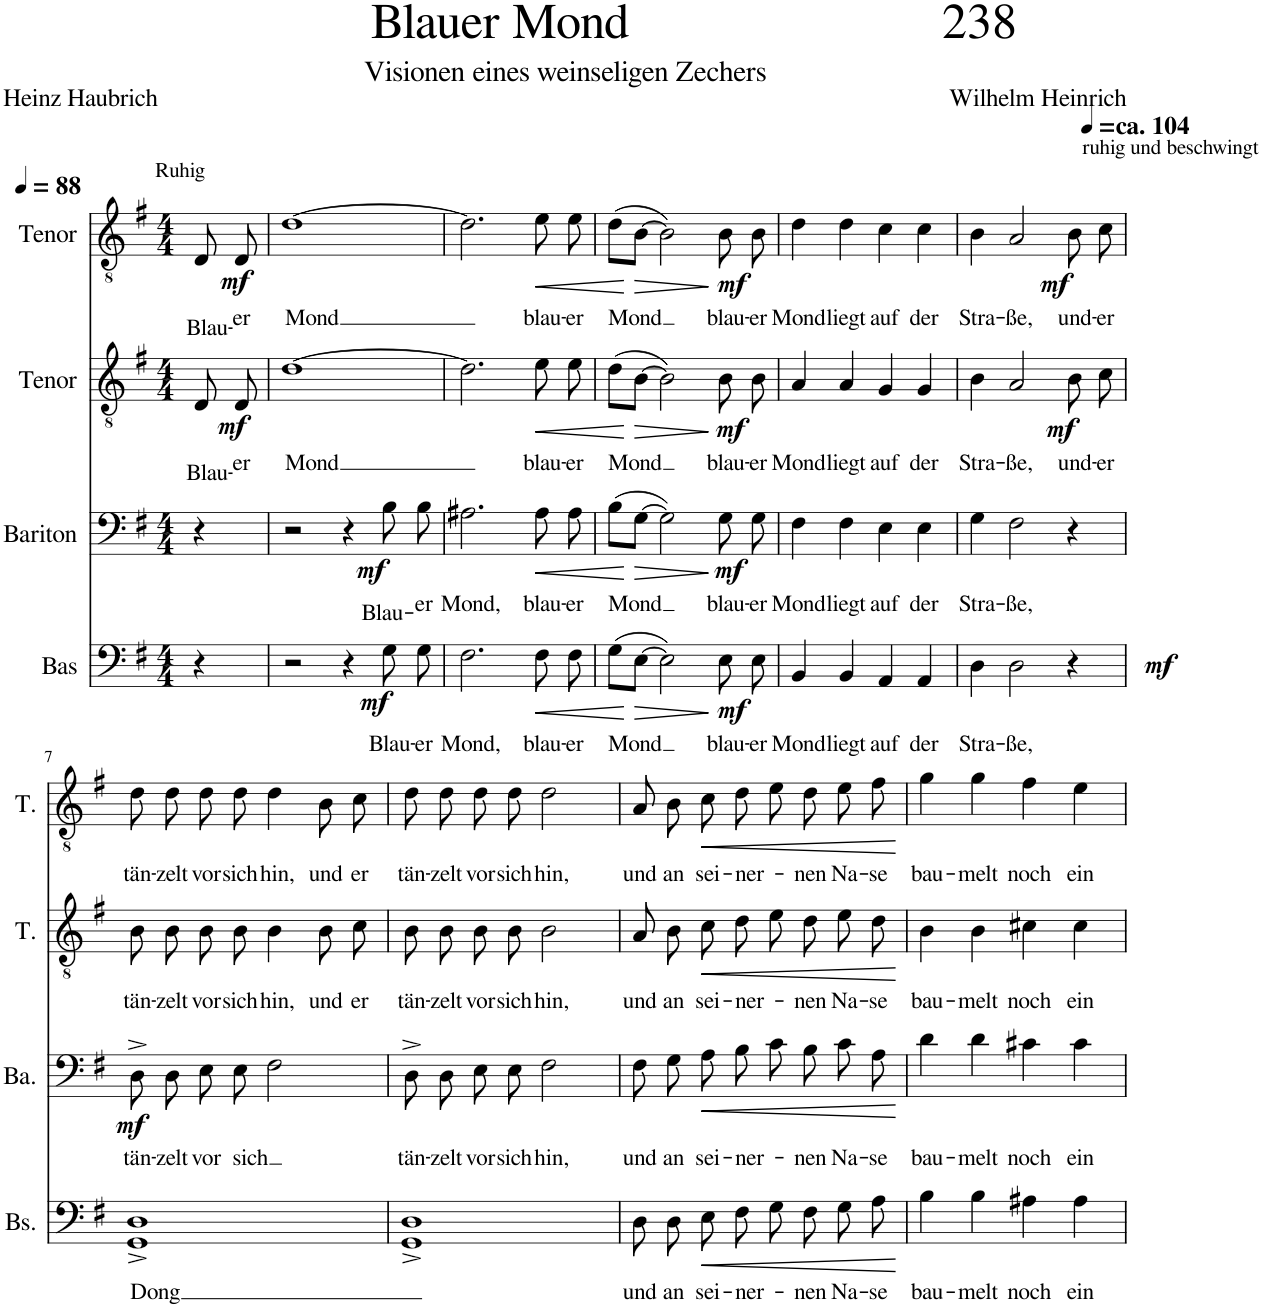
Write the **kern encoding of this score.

**kern	**text	**dynam	**kern	**text	**dynam	**kern	**text	**dynam	**kern	**text	**dynam
*part4	*part4	*part4	*part3	*part3	*part3	*part2	*part2	*part2	*part1	*part1	*part1
*staff4	*staff4	*staff4	*staff3	*staff3	*staff3	*staff2	*staff2	*staff2	*staff1	*staff1	*staff1
*I"Bas	*	*	*I"Bariton	*	*	*I"Tenor	*	*	*I"Tenor	*	*
*I'Bs.	*	*	*I'Ba.	*	*	*I'T.	*	*	*I'T.	*	*
*clefF4	*	*	*clefF4	*	*	*clefGv2	*	*	*clefGv2	*	*
*k[f#]	*	*	*k[f#]	*	*	*k[f#]	*	*	*k[f#]	*	*
*M4/4	*	*	*M4/4	*	*	*M4/4	*	*	*M4/4	*	*
*MM88	*	*	*MM88	*	*	*MM88	*	*	*MM88	*	*
=1	=1	=1	=1	=1	=1	=1	=1	=1	=1	=1	=1
!	!	!	!	!	!	!	!	!	!LO:TX:a:t=Ruhig	!	!
!	!	!	!	!	!	!	!LO:LY:b	!	!	!LO:LY:b	!
4r	.	.	4r	.	.	8D/	Blau-	.	8D/	Blau-	.
!	!	!	!	!	!	!	!LO:LY:b	!LO:DY:b	!	!LO:LY:b	!LO:DY:b
.	.	.	.	.	.	8D/	-er	mf	8D/	-er	mf
=2	=2	=2	=2	=2	=2	=2	=2	=2	=2	=2	=2
!	!	!	!	!	!	!	!LO:LY:b	!	!	!LO:LY:b	!
2r	.	.	2r	.	.	[1d	Mond	.	[1d	Mond	.
4r	.	.	4r	.	.	.	.	.	.	.	.
!	!LO:LY:b	!LO:DY:b	!	!LO:LY:b	!LO:DY:b	!	!	!	!	!	!
8G\	Blau-	mf	8B\	Blau-	mf	.	.	.	.	.	.
!	!LO:LY:b	!	!	!LO:LY:b	!	!	!	!	!	!	!
8G\	-er	.	8B\	-er	.	.	.	.	.	.	.
=3	=3	=3	=3	=3	=3	=3	=3	=3	=3	=3	=3
!	!LO:LY:b	!	!	!LO:LY:b	!	!	!	!	!	!	!
2.F#\	Mond,	.	2.A#X\	Mond,	.	2.d\]	.	.	2.d\]	.	.
!	!LO:LY:b	!LO:HP:b	!	!LO:LY:b	!LO:HP:b	!	!LO:LY:b	!LO:HP:b	!	!LO:LY:b	!LO:HP:b
8F#\	blau-	<	8A#\	blau-	<	8e\	blau-	<	8e\	blau-	<
!	!LO:LY:b	!	!	!LO:LY:b	!	!	!LO:LY:b	!	!	!LO:LY:b	!
8F#\	-er	.	8A#\	-er	.	8e\	-er	.	8e\	-er	.
=4	=4	=4	=4	=4	=4	=4	=4	=4	=4	=4	=4
!	!LO:LY:b	!	!	!LO:LY:b	!	!	!LO:LY:b	!	!	!LO:LY:b	!
(8G\L	Mond	.	(8B\L	Mond	.	(8d\L	Mond	.	(8d\L	Mond	.
!	!	!LO:HP:n=1:b	!	!	!LO:HP:n=1:b	!	!	!LO:HP:n=1:b	!	!	!LO:HP:n=1:b
[8E\J	.	[ >	[8G\J	.	[ >	[8B\J	.	[ >	[8B\J	.	[ >
2E\])	.	.	2G\])	.	.	2B\])	.	.	2B\])	.	.
!	!LO:LY:b	!LO:DY:n=1:b	!	!LO:LY:b	!LO:DY:n=1:b	!	!LO:LY:b	!LO:DY:n=1:b	!	!LO:LY:b	!LO:DY:n=1:b
8E\	blau-	] mf	8G\	blau-	] mf	8B\	blau-	] mf	8B\	blau-	] mf
!	!LO:LY:b	!	!	!LO:LY:b	!	!	!LO:LY:b	!	!	!LO:LY:b	!
8E\	-er	.	8G\	-er	.	8B\	-er	.	8B\	-er	.
=5	=5	=5	=5	=5	=5	=5	=5	=5	=5	=5	=5
!	!LO:LY:b	!	!	!LO:LY:b	!	!	!LO:LY:b	!	!	!LO:LY:b	!
4BB/	Mond	.	4F#\	Mond	.	4A/	Mond	.	4d\	Mond	.
!	!LO:LY:b	!	!	!LO:LY:b	!	!	!LO:LY:b	!	!	!LO:LY:b	!
4BB/	liegt	.	4F#\	liegt	.	4A/	liegt	.	4d\	liegt	.
!	!LO:LY:b	!	!	!LO:LY:b	!	!	!LO:LY:b	!	!	!LO:LY:b	!
4AA/	auf	.	4E\	auf	.	4G/	auf	.	4c\	auf	.
!	!LO:LY:b	!	!	!LO:LY:b	!	!	!LO:LY:b	!	!	!LO:LY:b	!
4AA/	der	.	4E\	der	.	4G/	der	.	4c\	der	.
=6	=6	=6	=6	=6	=6	=6	=6	=6	=6	=6	=6
!	!LO:LY:b	!	!	!LO:LY:b	!	!	!LO:LY:b	!	!	!LO:LY:b	!
4D\	Stra-	.	4G\	Stra-	.	4B\	Stra-	.	4B\	Stra-	.
!	!	!	!	!	!	!	!	!	!LO:TX:a:t=ruhig und beschwingt	!	!
!	!LO:LY:b	!	!	!LO:LY:b	!	!	!LO:LY:b	!	!	!LO:LY:b	!
2D\	-ße,	.	2F#\	-ße,	.	2A/	-ße,	.	2A/	-ße,	.
!	!	!	!	!	!	!	!	!	!LO:TX:a:B:t=ca. 104	!	!
!	!	!LO:DY:b	!	!	!	!	!LO:LY:b	!LO:DY:b	!	!LO:LY:b	!LO:DY:b
4r	.	mf	4r	.	.	8B\	und-	mf	8B\	und-	mf
!	!	!	!	!	!	!	!LO:LY:b	!	!	!LO:LY:b	!
.	.	.	.	.	.	8c\	-er	.	8c\	-er	.
!!LO:LB:g=z
=7	=7	=7	=7	=7	=7	=7	=7	=7	=7	=7	=7
!	!LO:LY:b	!	!	!LO:LY:b	!LO:DY:b	!	!LO:LY:b	!	!	!LO:LY:b	!
1GG^ 1D^	Dong	.	8D^\	tän-	mf	8B\	tän-	.	8d\	tän-	.
!	!	!	!	!LO:LY:b	!	!	!LO:LY:b	!	!	!LO:LY:b	!
.	.	.	8D\	-zelt	.	8B\	-zelt	.	8d\	-zelt	.
!	!	!	!	!LO:LY:b	!	!	!LO:LY:b	!	!	!LO:LY:b	!
.	.	.	8E\	vor	.	8B\	vor	.	8d\	vor	.
!	!	!	!	!LO:LY:b	!	!	!LO:LY:b	!	!	!LO:LY:b	!
.	.	.	8E\	sich	.	8B\	sich	.	8d\	sich	.
!	!	!	!	!	!	!	!LO:LY:b	!	!	!LO:LY:b	!
.	.	.	2F#\	.	.	4B\	hin,	.	4d\	hin,	.
!	!	!	!	!	!	!	!LO:LY:b	!	!	!LO:LY:b	!
.	.	.	.	.	.	8B\	und	.	8B\	und	.
!	!	!	!	!	!	!	!LO:LY:b	!	!	!LO:LY:b	!
.	.	.	.	.	.	8c\	er	.	8c\	er	.
=8	=8	=8	=8	=8	=8	=8	=8	=8	=8	=8	=8
!	!	!	!	!LO:LY:b	!	!	!LO:LY:b	!	!	!LO:LY:b	!
1GG^ 1D^	.	.	8D^\	tän-	.	8B\	tän-	.	8d\	tän-	.
!	!	!	!	!LO:LY:b	!	!	!LO:LY:b	!	!	!LO:LY:b	!
.	.	.	8D\	-zelt	.	8B\	-zelt	.	8d\	-zelt	.
!	!	!	!	!LO:LY:b	!	!	!LO:LY:b	!	!	!LO:LY:b	!
.	.	.	8E\	vor	.	8B\	vor	.	8d\	vor	.
!	!	!	!	!LO:LY:b	!	!	!LO:LY:b	!	!	!LO:LY:b	!
.	.	.	8E\	sich	.	8B\	sich	.	8d\	sich	.
!	!	!	!	!LO:LY:b	!	!	!LO:LY:b	!	!	!LO:LY:b	!
.	.	.	2F#\	hin,	.	2B\	hin,	.	2d\	hin,	.
=9	=9	=9	=9	=9	=9	=9	=9	=9	=9	=9	=9
!	!LO:LY:b	!	!	!LO:LY:b	!	!	!LO:LY:b	!	!	!LO:LY:b	!
8D\	und	.	8F#\	und	.	8A/	und	.	8A/	und	.
!	!LO:LY:b	!	!	!LO:LY:b	!	!	!LO:LY:b	!	!	!LO:LY:b	!
8D\	an	.	8G\	an	.	8B\	an	.	8B\	an	.
!	!LO:LY:b	!LO:HP:b	!	!LO:LY:b	!LO:HP:b	!	!LO:LY:b	!LO:HP:b	!	!LO:LY:b	!LO:HP:b
8E\	sei-	<	8A\	sei-	<	8c\	sei-	<	8c\	sei-	<
!	!LO:LY:b	!	!	!LO:LY:b	!	!	!LO:LY:b	!	!	!LO:LY:b	!
8F#\	-ner-	.	8B\	-ner-	.	8d\	-ner-	.	8d\	-ner-	.
8G\	.	.	8c\	.	.	8e\	.	.	8e\	.	.
!	!LO:LY:b	!	!	!LO:LY:b	!	!	!LO:LY:b	!	!	!LO:LY:b	!
8F#\	-nen	.	8B\	-nen	.	8d\	-nen	.	8d\	-nen	.
!	!LO:LY:b	!	!	!LO:LY:b	!	!	!LO:LY:b	!	!	!LO:LY:b	!
8G\	Na-	.	8c\	Na-	.	8e\	Na-	.	8e\	Na-	.
!	!LO:LY:b	!	!	!LO:LY:b	!	!	!LO:LY:b	!	!	!LO:LY:b	!
8A\	-se	.	8A\	-se	.	8d\	-se	.	8f#\	-se	.
.	.	[	.	.	[	.	.	[	.	.	[
=10	=10	=10	=10	=10	=10	=10	=10	=10	=10	=10	=10
!	!LO:LY:b	!	!	!LO:LY:b	!	!	!LO:LY:b	!	!	!LO:LY:b	!
4B\	bau-	.	4d\	bau-	.	4B\	bau-	.	4g\	bau-	.
!	!LO:LY:b	!	!	!LO:LY:b	!	!	!LO:LY:b	!	!	!LO:LY:b	!
4B\	-melt	.	4d\	-melt	.	4B\	-melt	.	4g\	-melt	.
!	!LO:LY:b	!	!	!LO:LY:b	!	!	!LO:LY:b	!	!	!LO:LY:b	!
4A#X\	noch	.	4c#X\	noch	.	4c#X\	noch	.	4f#\	noch	.
!	!LO:LY:b	!	!	!LO:LY:b	!	!	!LO:LY:b	!	!	!LO:LY:b	!
4A#\	ein	.	4c#\	ein	.	4c#\	ein	.	4e\	ein	.
=	=	=	=	=	=	=	=	=	=	=	=
*-	*-	*-	*-	*-	*-	*-	*-	*-	*-	*-	*-
